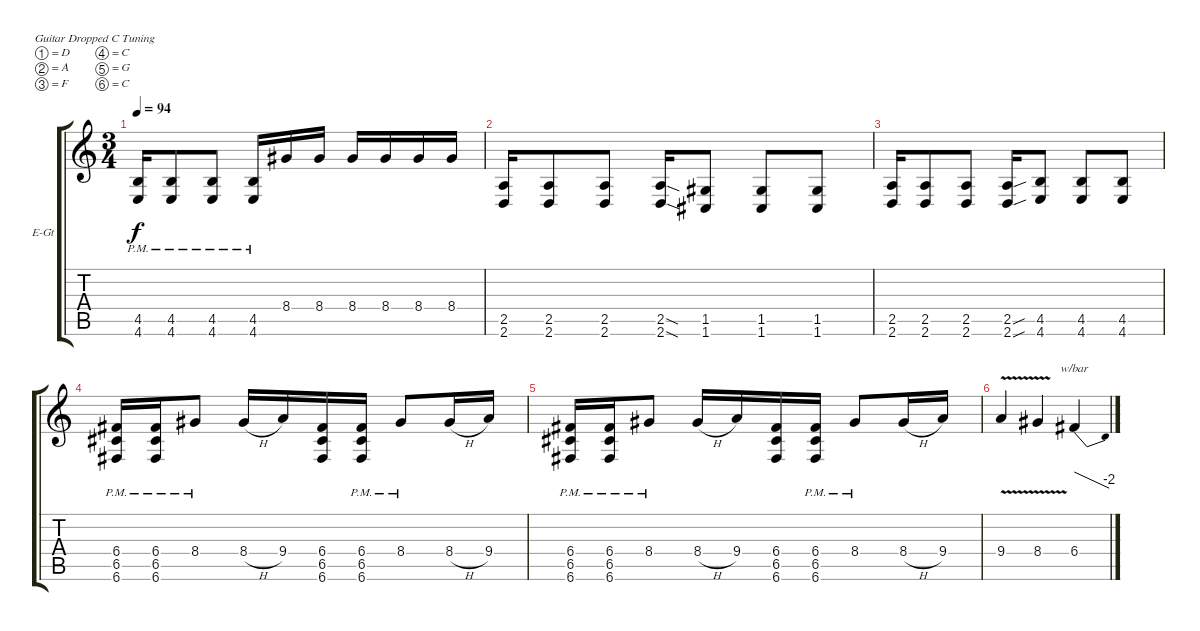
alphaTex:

\bracketExtendMode groupsimilarinstruments
\firstSystemTrackNameOrientation horizontal
\otherSystemsTrackNameOrientation horizontal
\track ("Jason James" "E-Gt") {instrument distortionguitar}
\staff {score tabs}
\tuning (D4 A3 F3 C3 G2 C2)
\ts (3 4)
\tempo 94
\clef g2
\ks c
(4.5{pm} 4.6{pm}).16{dy f} (4.5{pm} 4.6{pm}).8 (4.5{pm} 4.6{pm}).8 (4.5 4.6{pm}).16 8.4.16 8.4.16 8.4.16 8.4.16 8.4.16 8.4.16 |
(2.5 2.6).16 (2.5 2.6).8 (2.5 2.6).8 (2.5{sod} 2.6{sod}).16 (1.5 1.6).8 (1.5 1.6).8 (1.5 1.6).8 |
(2.5 2.6).16 (2.5 2.6).8 (2.5 2.6).8 (2.5{sou} 2.6{sou}).16 (4.5 4.6).8 (4.5 4.6).8 (4.5 4.6).8 |
(6.4{pm} 6.5{pm} 6.6{pm}).16 (6.4{pm} 6.5{pm} 6.6{pm}).16 8.4{pm}.8 8.4{h}.16 9.4.16 (6.4 6.5 6.6).16 (6.4{pm} 6.5{pm} 6.6{pm}).16 8.4{pm}.8 8.4{h}.16 9.4.16 |
(6.4{pm} 6.5{pm} 6.6{pm}).16 (6.4{pm} 6.5{pm} 6.6{pm}).16 8.4{pm}.8 8.4{h}.16 9.4.16 (6.4 6.5 6.6).16 (6.4{pm} 6.5{pm} 6.6{pm}).16 8.4{pm}.8 8.4{h}.16 9.4.16 |
9.4{v}.4 8.4{v}.4 6.4.4{tbe (dive default 0 0 60 -8)}
